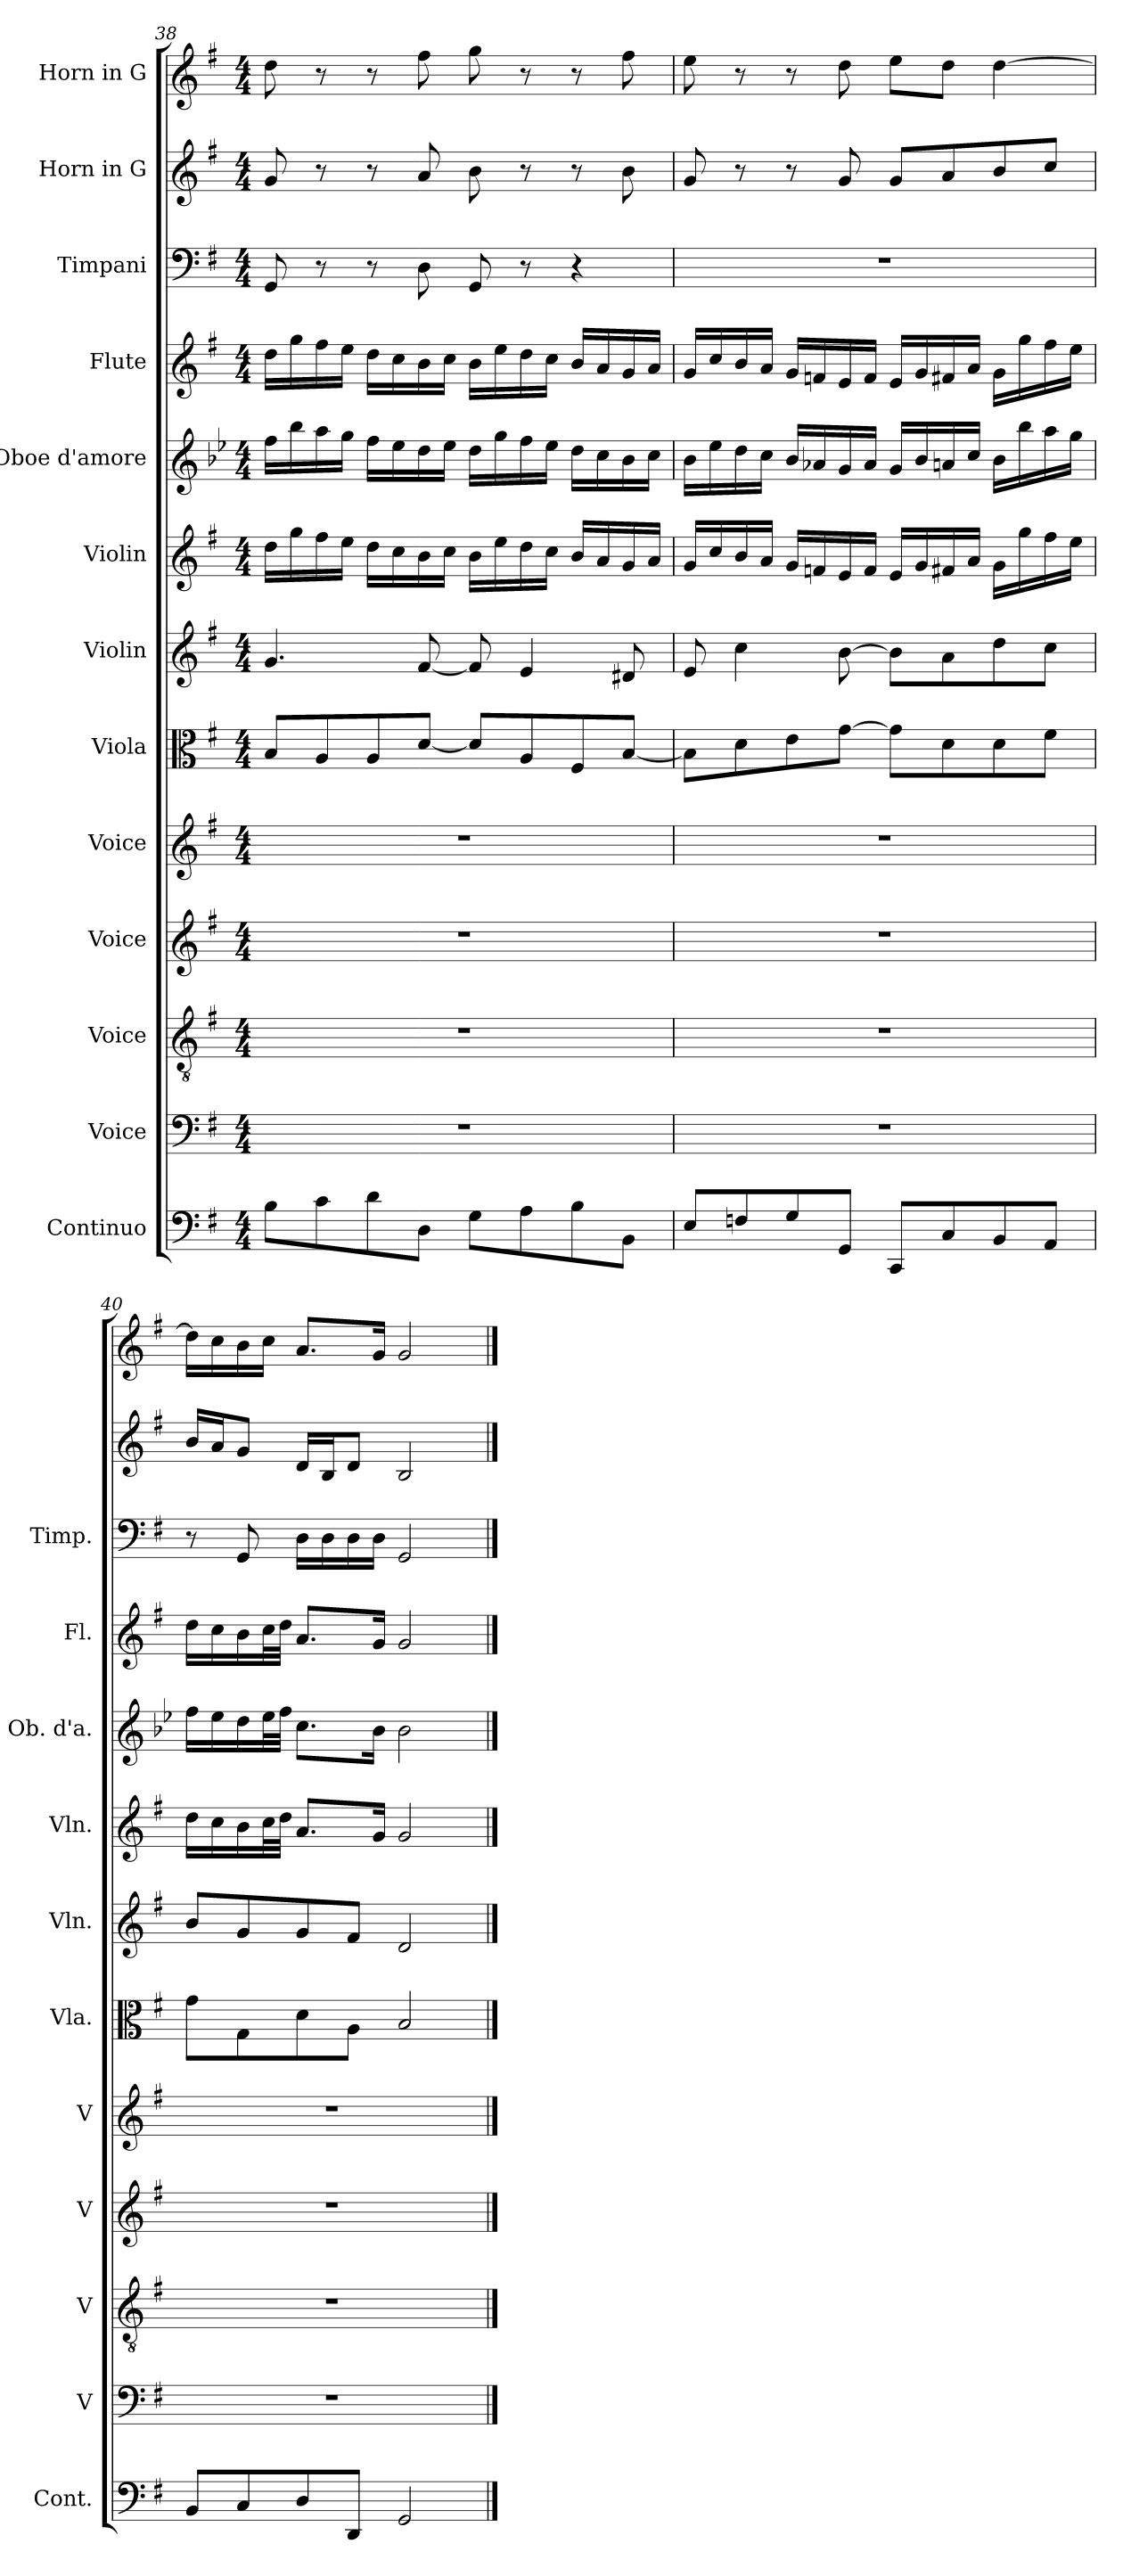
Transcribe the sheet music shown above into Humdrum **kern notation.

**kern	**kern	**kern	**kern	**kern	**kern	**kern	**kern	**kern	**kern	**kern	**kern	**kern
*part13	*part12	*part11	*part10	*part9	*part8	*part7	*part6	*part5	*part4	*part3	*part2	*part1
*staff13	*staff12	*staff11	*staff10	*staff9	*staff8	*staff7	*staff6	*staff5	*staff4	*staff3	*staff2	*staff1
*I"Continuo	*I"Voice	*I"Voice	*I"Voice	*I"Voice	*I"Viola	*I"Violin	*I"Violin	*I"Oboe d'amore	*I"Flute	*I"Timpani	*I"Horn in G	*I"Horn in G
*I'Cont.	*I'V	*I'V	*I'V	*I'V	*I'Vla.	*I'Vln.	*I'Vln.	*I'Ob. d'a.	*I'Fl.	*I'Timp.	*	*
*clefF4	*clefF4	*clefGv2	*clefG2	*clefG2	*clefC3	*clefG2	*clefG2	*clefG2	*clefG2	*clefF4	*clefG2	*clefG2
*	*	*	*	*	*	*	*	*ITrd2c3	*	*	*	*
*k[f#]	*k[f#]	*k[f#]	*k[f#]	*k[f#]	*k[f#]	*k[f#]	*k[f#]	*k[f#]	*k[f#]	*k[f#]	*k[f#]	*k[f#]
*M4/4	*M4/4	*M4/4	*M4/4	*M4/4	*M4/4	*M4/4	*M4/4	*M4/4	*M4/4	*M4/4	*M4/4	*M4/4
=38	=38	=38	=38	=38	=38	=38	=38	=38	=38	=38	=38	=38
8BL	1r	1r	1r	1r	8BL	4.g	16ddLL	16ddLL	16ddLL	8GG	8g	8dd
.	.	.	.	.	.	.	16gg	16gg	16gg	.	.	.
8c	.	.	.	.	8A	.	16ff#	16ff#	16ff#	8r	8r	8r
.	.	.	.	.	.	.	16eeJJ	16eeJJ	16eeJJ	.	.	.
8d	.	.	.	.	8A	.	16ddLL	16ddLL	16ddLL	8r	8r	8r
.	.	.	.	.	.	.	16cc	16cc	16cc	.	.	.
8DJ	.	.	.	.	[8dJ	[8f#	16b	16b	16b	8D	8a	8ff#
.	.	.	.	.	.	.	16ccJJ	16ccJJ	16ccJJ	.	.	.
8GL	.	.	.	.	8dL]	8f#]	16bLL	16bLL	16bLL	8GG	8b	8gg
.	.	.	.	.	.	.	16ee	16ee	16ee	.	.	.
8A	.	.	.	.	8A	4e	16dd	16dd	16dd	8r	8r	8r
.	.	.	.	.	.	.	16ccJJ	16ccJJ	16ccJJ	.	.	.
8B	.	.	.	.	8F#	.	16bLL	16bLL	16bLL	4r	8r	8r
.	.	.	.	.	.	.	16a	16a	16a	.	.	.
8BBJ	.	.	.	.	[8BJ	8d#X	16g	16g	16g	.	8b	8ff#
.	.	.	.	.	.	.	16aJJ	16aJJ	16aJJ	.	.	.
=39	=39	=39	=39	=39	=39	=39	=39	=39	=39	=39	=39	=39
8EL	1r	1r	1r	1r	8BL]	8e	16gLL	16gLL	16gLL	1r	8g	8ee
.	.	.	.	.	.	.	16cc	16cc	16cc	.	.	.
8Fn	.	.	.	.	8d	4cc	16b	16b	16b	.	8r	8r
.	.	.	.	.	.	.	16aJJ	16aJJ	16aJJ	.	.	.
8G	.	.	.	.	8e	.	16gLL	16gLL	16gLL	.	8r	8r
.	.	.	.	.	.	.	16fn	16fn	16fn	.	.	.
8GGJ	.	.	.	.	[8gJ	[8b	16e	16e	16e	.	8g	8dd
.	.	.	.	.	.	.	16fJJ	16fJJ	16fJJ	.	.	.
8CCL	.	.	.	.	8gL]	8bL]	16eLL	16eLL	16eLL	.	8gL	8eeL
.	.	.	.	.	.	.	16g	16g	16g	.	.	.
8C	.	.	.	.	8d	8a	16f#X	16f#X	16f#X	.	8a	8ddJ
.	.	.	.	.	.	.	16aJJ	16aJJ	16aJJ	.	.	.
8BB	.	.	.	.	8d	8dd	16gLL	16gLL	16gLL	.	8b	[4dd
.	.	.	.	.	.	.	16gg	16gg	16gg	.	.	.
8AAJ	.	.	.	.	8f#J	8ccJ	16ff#	16ff#	16ff#	.	8ccJ	.
.	.	.	.	.	.	.	16eeJJ	16eeJJ	16eeJJ	.	.	.
=40	=40	=40	=40	=40	=40	=40	=40	=40	=40	=40	=40	=40
8BBL	1r	1r	1r	1r	8gL	8bL	16ddLL	16ddLL	16ddLL	8r	16bLL	16ddLL]
.	.	.	.	.	.	.	16cc	16cc	16cc	.	16aJ	16cc
8C	.	.	.	.	8G	8g	16b	16b	16b	8GG	8gJ	16b
.	.	.	.	.	.	.	32ccL	32ccL	32ccL	.	.	16ccJJ
.	.	.	.	.	.	.	32ddJJJ	32ddJJJ	32ddJJJ	.	.	.
8D	.	.	.	.	8d	8g	8.aL	8.aL	8.aL	16DLL	16dLL	8.aL
.	.	.	.	.	.	.	.	.	.	16D	16BJ	.
8DDJ	.	.	.	.	8AJ	8f#J	.	.	.	16D	8dJ	.
.	.	.	.	.	.	.	16gJk	16gJk	16gJk	16DJJ	.	16gJk
2GG	.	.	.	.	2B	2d	2g	2g	2g	2GG	2B	2g
==	==	==	==	==	==	==	==	==	==	==	==	==
*-	*-	*-	*-	*-	*-	*-	*-	*-	*-	*-	*-	*-
